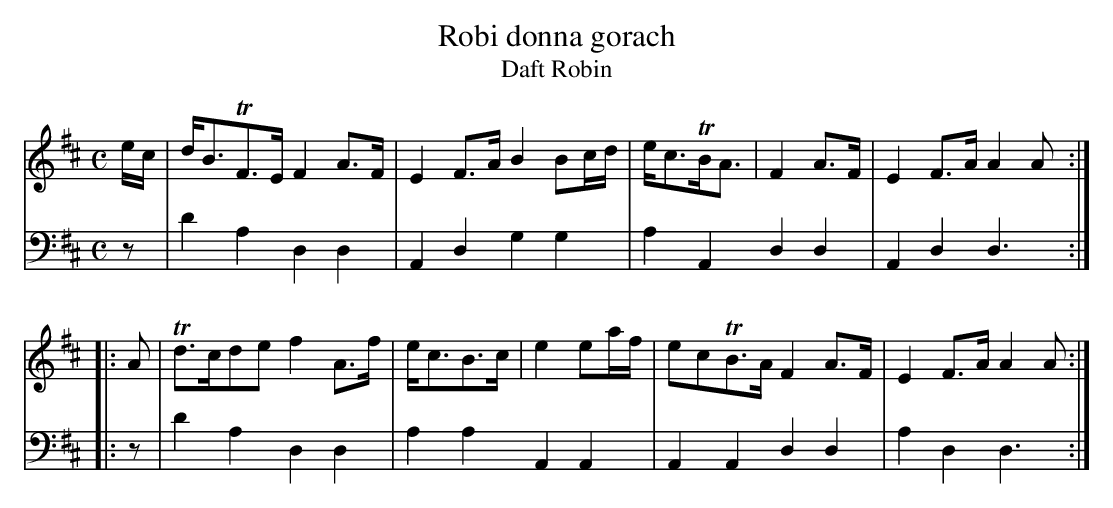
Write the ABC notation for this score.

X:1
T:Robi donna gorach
T:Daft Robin
M:C
L:1/8
K:Amix
V:1
e/c/|d<BTF>E F2 A>F|E2 F>A B2 Bc/d/|e<cTB<A|F2 A>F|E2 F>A A2A:|
|:A|Td>cde f2 A>f|e<cB>c|e2 ea/f/|ecTB>A F2 A>F|E2 F>A A2 A:|
V:2 clef = bass
z|D2A,2D,2D,2|A,,2D,2G,2G,2|A,2A,,2D,2D,2|A,,2D,2D,3:|
|:z|D2A,2D,2D,2|A,2A,2A,,2A,,2|A,,2A,,2 D,2D,2|A,2D,2D,3:|
